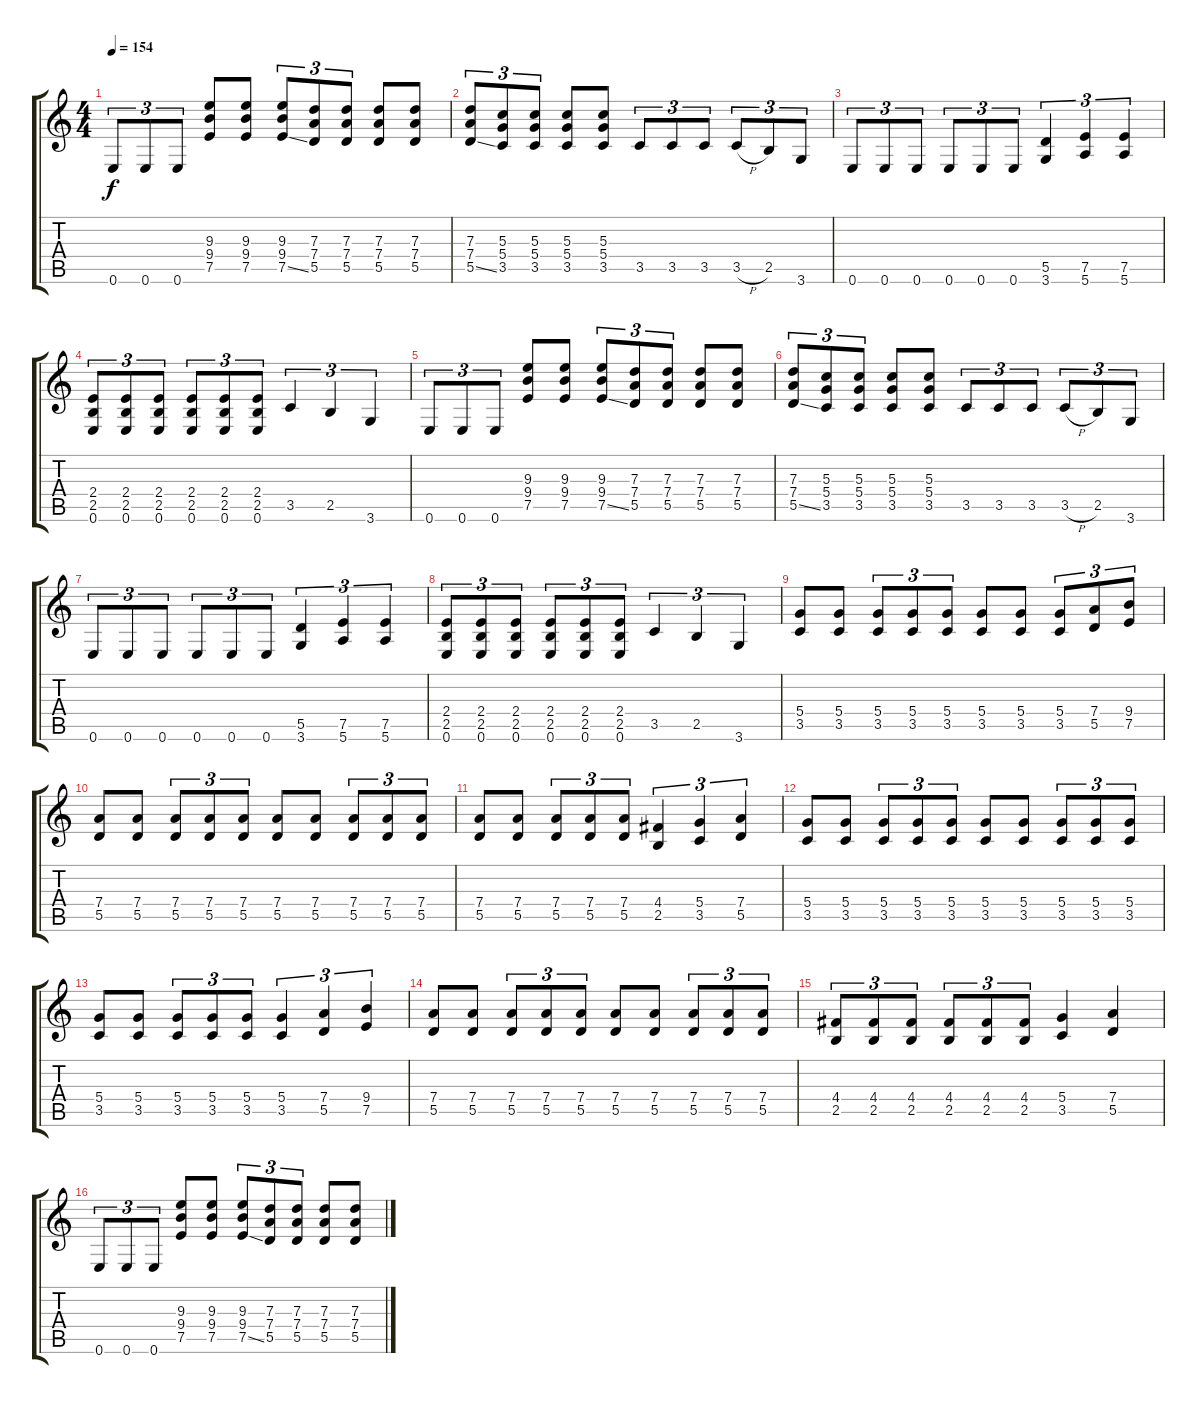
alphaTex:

\track "" {instrument distortionguitar}
\staff {score tabs}
\tuning (E4 B3 G3 D3 A2 E2) {hide}
\ts (4 4)
\tempo 154
\clef g2
\ks c
0.6.8{tu (3 2) dy f} 0.6.8{tu (3 2)} 0.6.8{tu (3 2)} (9.3 9.4 7.5).8 (9.3 9.4 7.5).8 (9.3 9.4 7.5{ss}).8{tu (3 2)} (7.3 7.4 5.5).8{tu (3 2)} (7.3 7.4 5.5).8{tu (3 2)} (7.3 7.4 5.5).8 (7.3 7.4 5.5).8 |
(7.3 7.4 5.5{ss}).8{tu (3 2)} (5.3 5.4 3.5).8{tu (3 2)} (5.3 5.4 3.5).8{tu (3 2)} (5.3 5.4 3.5).8 (5.3 5.4 3.5).8 3.5.8{tu (3 2)} 3.5.8{tu (3 2)} 3.5.8{tu (3 2)} 3.5{h}.8{tu (3 2)} 2.5.8{tu (3 2)} 3.6.8{tu (3 2)} |
0.6.8{tu (3 2)} 0.6.8{tu (3 2)} 0.6.8{tu (3 2)} 0.6.8{tu (3 2)} 0.6.8{tu (3 2)} 0.6.8{tu (3 2)} (5.5 3.6).4{tu (3 2)} (7.5 5.6).4{tu (3 2)} (7.5 5.6).4{tu (3 2)} |
(2.4 2.5 0.6).8{tu (3 2)} (2.4 2.5 0.6).8{tu (3 2)} (2.4 2.5 0.6).8{tu (3 2)} (2.4 2.5 0.6).8{tu (3 2)} (2.4 2.5 0.6).8{tu (3 2)} (2.4 2.5 0.6).8{tu (3 2)} 3.5.4{tu (3 2)} 2.5.4{tu (3 2)} 3.6.4{tu (3 2)} |
0.6.8{tu (3 2)} 0.6.8{tu (3 2)} 0.6.8{tu (3 2)} (9.3 9.4 7.5).8 (9.3 9.4 7.5).8 (9.3 9.4 7.5{ss}).8{tu (3 2)} (7.3 7.4 5.5).8{tu (3 2)} (7.3 7.4 5.5).8{tu (3 2)} (7.3 7.4 5.5).8 (7.3 7.4 5.5).8 |
(7.3 7.4 5.5{ss}).8{tu (3 2)} (5.3 5.4 3.5).8{tu (3 2)} (5.3 5.4 3.5).8{tu (3 2)} (5.3 5.4 3.5).8 (5.3 5.4 3.5).8 3.5.8{tu (3 2)} 3.5.8{tu (3 2)} 3.5.8{tu (3 2)} 3.5{h}.8{tu (3 2)} 2.5.8{tu (3 2)} 3.6.8{tu (3 2)} |
0.6.8{tu (3 2)} 0.6.8{tu (3 2)} 0.6.8{tu (3 2)} 0.6.8{tu (3 2)} 0.6.8{tu (3 2)} 0.6.8{tu (3 2)} (5.5 3.6).4{tu (3 2)} (7.5 5.6).4{tu (3 2)} (7.5 5.6).4{tu (3 2)} |
(2.4 2.5 0.6).8{tu (3 2)} (2.4 2.5 0.6).8{tu (3 2)} (2.4 2.5 0.6).8{tu (3 2)} (2.4 2.5 0.6).8{tu (3 2)} (2.4 2.5 0.6).8{tu (3 2)} (2.4 2.5 0.6).8{tu (3 2)} 3.5.4{tu (3 2)} 2.5.4{tu (3 2)} 3.6.4{tu (3 2)} |
(5.4 3.5).8 (5.4 3.5).8 (5.4 3.5).8{tu (3 2)} (5.4 3.5).8{tu (3 2)} (5.4 3.5).8{tu (3 2)} (5.4 3.5).8 (5.4 3.5).8 (5.4 3.5).8{tu (3 2)} (7.4 5.5).8{tu (3 2)} (9.4 7.5).8{tu (3 2)} |
(7.4 5.5).8 (7.4 5.5).8 (7.4 5.5).8{tu (3 2)} (7.4 5.5).8{tu (3 2)} (7.4 5.5).8{tu (3 2)} (7.4 5.5).8 (7.4 5.5).8 (7.4 5.5).8{tu (3 2)} (7.4 5.5).8{tu (3 2)} (7.4 5.5).8{tu (3 2)} |
(7.4 5.5).8 (7.4 5.5).8 (7.4 5.5).8{tu (3 2)} (7.4 5.5).8{tu (3 2)} (7.4 5.5).8{tu (3 2)} (4.4 2.5).4{tu (3 2)} (5.4 3.5).4{tu (3 2)} (7.4 5.5).4{tu (3 2)} |
(5.4 3.5).8 (5.4 3.5).8 (5.4 3.5).8{tu (3 2)} (5.4 3.5).8{tu (3 2)} (5.4 3.5).8{tu (3 2)} (5.4 3.5).8 (5.4 3.5).8 (5.4 3.5).8{tu (3 2)} (5.4 3.5).8{tu (3 2)} (5.4 3.5).8{tu (3 2)} |
(5.4 3.5).8 (5.4 3.5).8 (5.4 3.5).8{tu (3 2)} (5.4 3.5).8{tu (3 2)} (5.4 3.5).8{tu (3 2)} (5.4 3.5).4{tu (3 2)} (7.4 5.5).4{tu (3 2)} (9.4 7.5).4{tu (3 2)} |
(7.4 5.5).8 (7.4 5.5).8 (7.4 5.5).8{tu (3 2)} (7.4 5.5).8{tu (3 2)} (7.4 5.5).8{tu (3 2)} (7.4 5.5).8 (7.4 5.5).8 (7.4 5.5).8{tu (3 2)} (7.4 5.5).8{tu (3 2)} (7.4 5.5).8{tu (3 2)} |
(4.4 2.5).8{tu (3 2)} (4.4 2.5).8{tu (3 2)} (4.4 2.5).8{tu (3 2)} (4.4 2.5).8{tu (3 2)} (4.4 2.5).8{tu (3 2)} (4.4 2.5).8{tu (3 2)} (5.4 3.5).4 (7.4 5.5).4 |
0.6.8{tu (3 2)} 0.6.8{tu (3 2)} 0.6.8{tu (3 2)} (9.3 9.4 7.5).8 (9.3 9.4 7.5).8 (9.3 9.4 7.5{ss}).8{tu (3 2)} (7.3 7.4 5.5).8{tu (3 2)} (7.3 7.4 5.5).8{tu (3 2)} (7.3 7.4 5.5).8 (7.3 7.4 5.5).8
